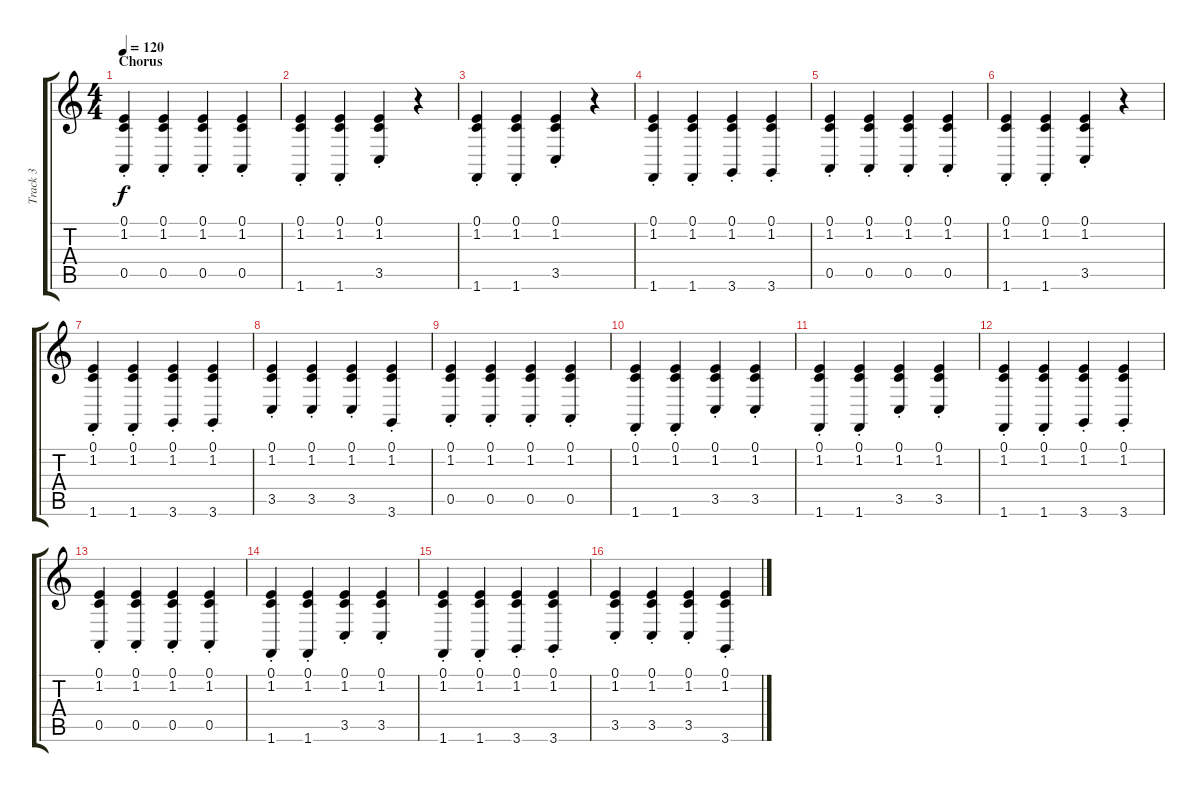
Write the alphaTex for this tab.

\track ("Track 3" "Track 3") {instrument electricgrandpiano}
\staff {score tabs}
\tuning (E4 B3 G3 D3 A2 E2) {hide}
\ts (4 4)
\section ("" "Chorus")
\tempo 120
\clef g2
\ks c
(0.1{st} 1.2{st} 0.5{st}).4{dy f} (0.1{st} 1.2{st} 0.5{st}).4 (0.1{st} 1.2{st} 0.5{st}).4 (0.1{st} 1.2{st} 0.5{st}).4 |
(0.1{st} 1.2{st} 1.6{st}).4 (0.1{st} 1.2{st} 1.6{st}).4 (0.1{st} 1.2{st} 3.5{st}).4 r.4 |
(0.1{st} 1.2{st} 1.6{st}).4 (0.1{st} 1.2{st} 1.6{st}).4 (0.1{st} 1.2{st} 3.5{st}).4 r.4 |
(0.1{st} 1.2{st} 1.6{st}).4 (0.1{st} 1.2{st} 1.6{st}).4 (0.1{st} 1.2{st} 3.6).4 (0.1{st} 1.2{st} 3.6).4 |
(0.1{st} 1.2{st} 0.5{st}).4 (0.1{st} 1.2{st} 0.5{st}).4 (0.1{st} 1.2{st} 0.5{st}).4 (0.1{st} 1.2{st} 0.5{st}).4 |
(0.1{st} 1.2{st} 1.6{st}).4 (0.1{st} 1.2{st} 1.6{st}).4 (0.1{st} 1.2{st} 3.5{st}).4 r.4 |
(0.1{st} 1.2{st} 1.6{st}).4 (0.1{st} 1.2{st} 1.6{st}).4 (0.1{st} 1.2{st} 3.6).4 (0.1{st} 1.2{st} 3.6).4 |
(0.1{st} 1.2{st} 3.5{st}).4 (0.1{st} 1.2{st} 3.5{st}).4 (0.1{st} 1.2{st} 3.5{st}).4 (0.1{st} 1.2{st} 3.6).4 |
(0.1{st} 1.2{st} 0.5{st}).4 (0.1{st} 1.2{st} 0.5{st}).4 (0.1{st} 1.2{st} 0.5{st}).4 (0.1{st} 1.2{st} 0.5{st}).4 |
(0.1{st} 1.2{st} 1.6{st}).4 (0.1{st} 1.2{st} 1.6{st}).4 (0.1{st} 1.2{st} 3.5{st}).4 (0.1{st} 1.2{st} 3.5{st}).4 |
(0.1{st} 1.2{st} 1.6{st}).4 (0.1{st} 1.2{st} 1.6{st}).4 (0.1{st} 1.2{st} 3.5{st}).4 (0.1{st} 1.2{st} 3.5{st}).4 |
(0.1{st} 1.2{st} 1.6{st}).4 (0.1{st} 1.2{st} 1.6{st}).4 (0.1{st} 1.2{st} 3.6).4 (0.1{st} 1.2{st} 3.6).4 |
(0.1{st} 1.2{st} 0.5{st}).4 (0.1{st} 1.2{st} 0.5{st}).4 (0.1{st} 1.2{st} 0.5{st}).4 (0.1{st} 1.2{st} 0.5{st}).4 |
(0.1{st} 1.2{st} 1.6{st}).4 (0.1{st} 1.2{st} 1.6{st}).4 (0.1{st} 1.2{st} 3.5{st}).4 (0.1{st} 1.2{st} 3.5{st}).4 |
(0.1{st} 1.2{st} 1.6{st}).4 (0.1{st} 1.2{st} 1.6{st}).4 (0.1{st} 1.2{st} 3.6).4 (0.1{st} 1.2{st} 3.6).4 |
(0.1{st} 1.2{st} 3.5{st}).4 (0.1{st} 1.2{st} 3.5{st}).4 (0.1{st} 1.2{st} 3.5{st}).4 (0.1{st} 1.2{st} 3.6).4
